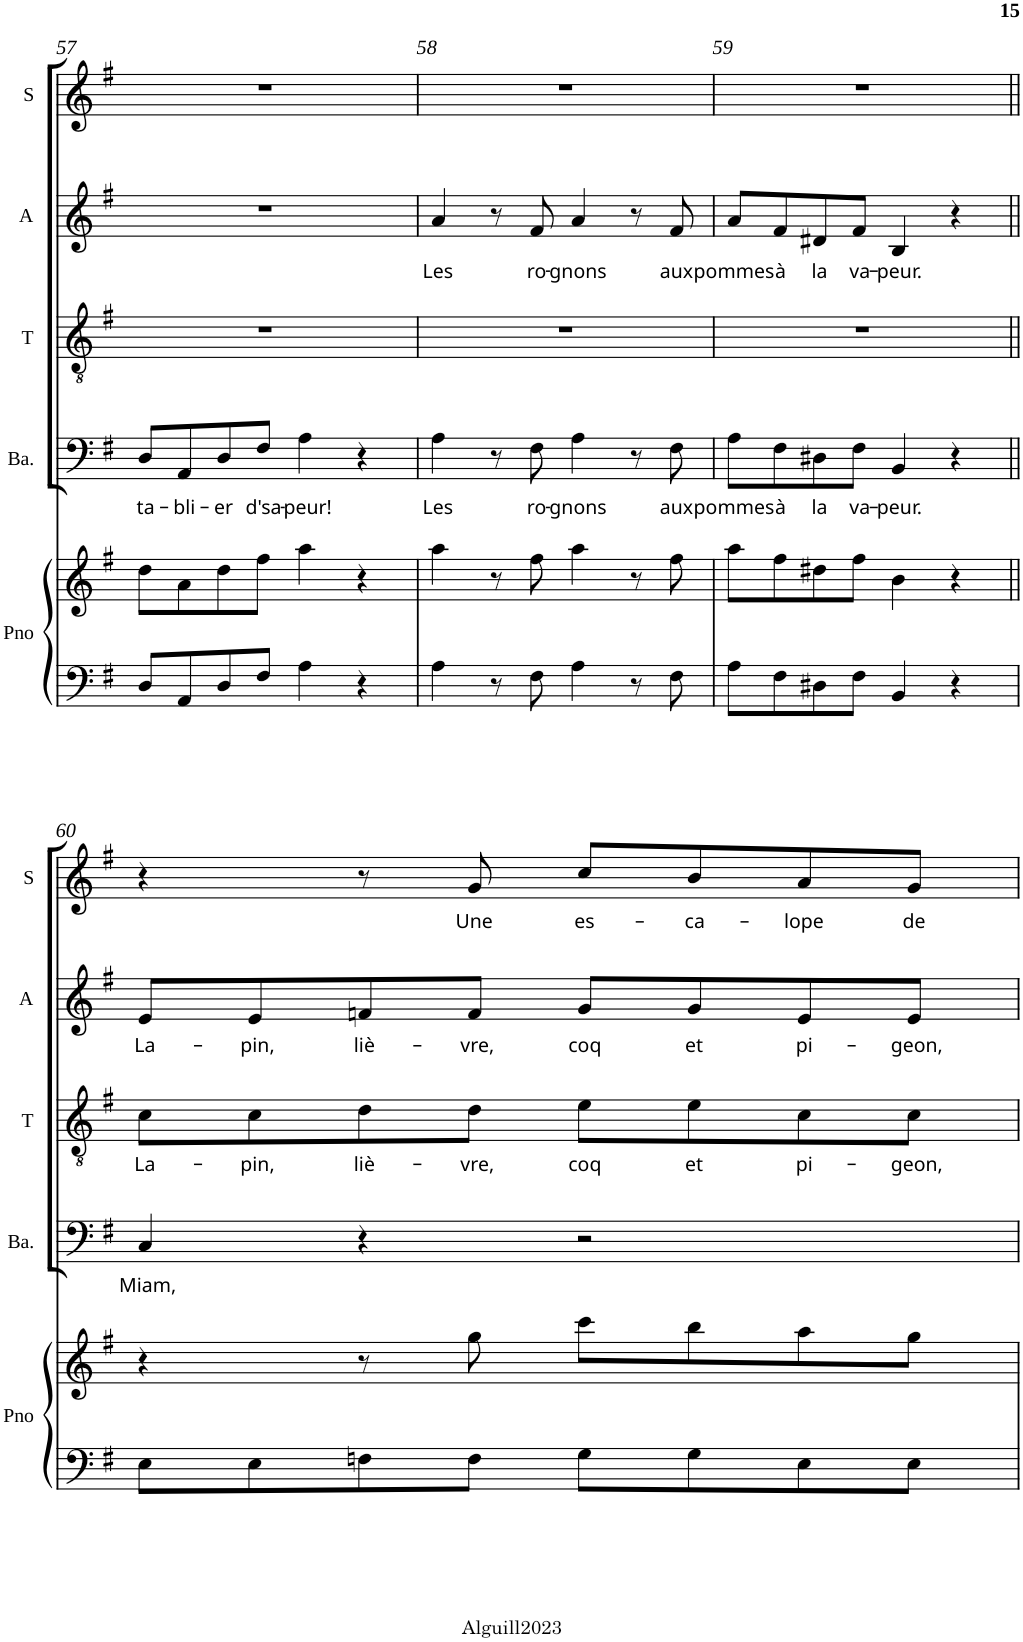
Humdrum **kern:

**kern	**kern	**kern	**text	**kern	**text	**kern	**text	**kern	**text
*part5	*part5	*part4	*part4	*part3	*part3	*part2	*part2	*part1	*part1
*staff6	*staff5	*staff4	*staff4	*staff3	*staff3	*staff2	*staff2	*staff1	*staff1
*I"Piano	*	*I"Basse	*	*I"Ténor	*	*I"Alto	*	*I"Soprano	*
*I'Pno	*	*I'Ba.	*	*I'T	*	*I'A	*	*I'S	*
!!LO:PB:g=z
*clefF4	*clefG2	*clefF4	*	*clefGv2	*	*clefG2	*	*clefG2	*
*k[f#]	*k[f#]	*k[f#]	*	*k[f#]	*	*k[f#]	*	*k[f#]	*
*G:	*G:	*G:	*	*G:	*	*G:	*	*G:	*
*M4/4	*M4/4	*M4/4	*	*M4/4	*	*M4/4	*	*M4/4	*
*met(c)	*met(c)	*met(c)	*	*met(c)	*	*met(c)	*	*met(c)	*
=57	=57	=57	=57	=57	=57	=57	=57	=57	=57
!	!	!	!LO:LY:b	!	!	!	!	!	!
8D/L	8dd\L	8D/L	ta-	1r	.	1r	.	1r	.
!	!	!	!LO:LY:b	!	!	!	!	!	!
8AA/	8a\	8AA/	-bli-	.	.	.	.	.	.
!	!	!	!LO:LY:b	!	!	!	!	!	!
8D/	8dd\	8D/	-er	.	.	.	.	.	.
!	!	!	!LO:LY:b	!	!	!	!	!	!
8F#/J	8ff#\J	8F#/J	d'sa-	.	.	.	.	.	.
!	!	!	!LO:LY:b	!	!	!	!	!	!
4A\	4aa\	4A\	-peur!	.	.	.	.	.	.
4r	4r	4r	.	.	.	.	.	.	.
=58	=58	=58	=58	=58	=58	=58	=58	=58	=58
!	!	!	!LO:LY:b	!	!	!	!LO:LY:b	!	!
4A\	4aa\	4A\	Les	1r	.	4a/	Les	1r	.
8r	8r	8r	.	.	.	8r	.	.	.
!	!	!	!LO:LY:b	!	!	!	!LO:LY:b	!	!
8F#\	8ff#\	8F#\	ro-	.	.	8f#/	ro-	.	.
!	!	!	!LO:LY:b	!	!	!	!LO:LY:b	!	!
4A\	4aa\	4A\	-gnons	.	.	4a/	-gnons	.	.
8r	8r	8r	.	.	.	8r	.	.	.
!	!	!	!LO:LY:b	!	!	!	!LO:LY:b	!	!
8F#\	8ff#\	8F#\	aux	.	.	8f#/	aux	.	.
=59	=59	=59	=59	=59	=59	=59	=59	=59	=59
!	!	!	!LO:LY:b	!	!	!	!LO:LY:b	!	!
8A\L	8aa\L	8A\L	pommes	1r	.	8a/L	pommes	1r	.
!	!	!	!LO:LY:b	!	!	!	!LO:LY:b	!	!
8F#\	8ff#\	8F#\	à	.	.	8f#/	à	.	.
!	!	!	!LO:LY:b	!	!	!	!LO:LY:b	!	!
8D#X\	8dd#X\	8D#X\	la	.	.	8d#X/	la	.	.
!	!	!	!LO:LY:b	!	!	!	!LO:LY:b	!	!
8F#\J	8ff#\J	8F#\J	va-	.	.	8f#/J	va-	.	.
!	!	!	!LO:LY:b	!	!	!	!LO:LY:b	!	!
4BB/	4b\	4BB/	-peur.	.	.	4B/	-peur.	.	.
4r	4r	4r	.	.	.	4r	.	.	.
!!LO:LB:g=z
=60||	=60||	=60||	=60||	=60||	=60||	=60||	=60||	=60||	=60||
!	!	!	!LO:LY:b	!	!LO:LY:b	!	!LO:LY:b	!	!
8E\L	4r	4C/	Miam,	8c\L	La-	8e/L	La-	4r	.
!	!	!	!	!	!LO:LY:b	!	!LO:LY:b	!	!
8E\	.	.	.	8c\	-pin,	8e/	-pin,	.	.
!	!	!	!	!	!LO:LY:b	!	!LO:LY:b	!	!
8Fn\	8r	4r	.	8d\	liè-	8fn/	liè-	8r	.
!	!	!	!	!	!LO:LY:b	!	!LO:LY:b	!	!LO:LY:b
8F\J	8gg\	.	.	8d\J	-vre,	8f/J	-vre,	8g/	Une
!	!	!	!	!	!LO:LY:b	!	!LO:LY:b	!	!LO:LY:b
8G\L	8ccc\L	2r	.	8e\L	coq	8g/L	coq	8cc/L	es-
!	!	!	!	!	!LO:LY:b	!	!LO:LY:b	!	!LO:LY:b
8G\	8bb\	.	.	8e\	et	8g/	et	8b/	-ca-
!	!	!	!	!	!LO:LY:b	!	!LO:LY:b	!	!LO:LY:b
8E\	8aa\	.	.	8c\	pi-	8e/	pi-	8a/	-lope
!	!	!	!	!	!LO:LY:b	!	!LO:LY:b	!	!LO:LY:b
8E\J	8gg\J	.	.	8c\J	-geon,	8e/J	-geon,	8g/J	de
=	=	=	=	=	=	=	=	=	=
*-	*-	*-	*-	*-	*-	*-	*-	*-	*-
